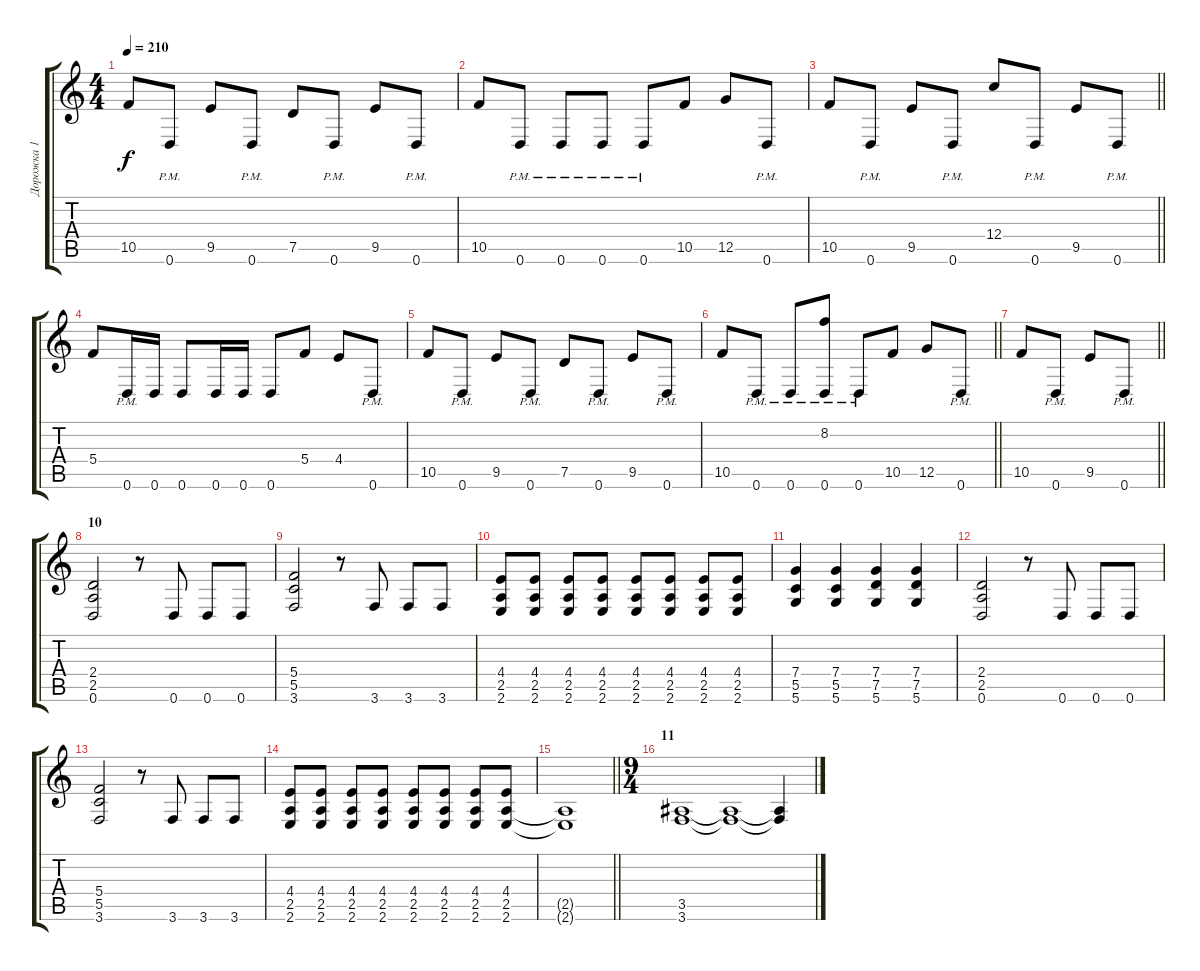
\track ("Дорожка 1" "Дорожка 1") {instrument distortionguitar}
\staff {score tabs}
\tuning (D4 A3 F3 C3 G2 D2) {hide}
\ts (4 4)
\tempo 210
\clef g2
\ks c
10.5.8{dy f} 0.6{pm}.8 9.5.8 0.6{pm}.8 7.5.8 0.6{pm}.8 9.5.8 0.6{pm}.8 |
10.5.8 0.6{pm}.8 0.6{pm}.8 0.6{pm}.8 0.6{pm}.8 10.5.8 12.5.8 0.6{pm}.8 |
\barLineRight lightlight
10.5.8 0.6{pm}.8 9.5.8 0.6{pm}.8 12.4.8 0.6{pm}.8 9.5.8 0.6{pm}.8 |
5.4.8 0.6{pm}.16 0.6.16 0.6.8 0.6.16 0.6.16 0.6.8 5.4.8 4.4.8 0.6{pm}.8 |
10.5.8 0.6{pm}.8 9.5.8 0.6{pm}.8 7.5.8 0.6{pm}.8 9.5.8 0.6{pm}.8 |
\barLineRight lightlight
10.5.8 0.6{pm}.8 0.6{pm}.8 (8.2 0.6{pm}).8 0.6{pm}.8 10.5.8 12.5.8 0.6{pm}.8 |
\barLineRight lightlight
10.5.8 0.6{pm}.8 9.5.8 0.6{pm}.8 |
\section ("" "10")
(2.4 2.5 0.6).2 r.8 0.6.8 0.6.8 0.6.8 |
(5.4 5.5 3.6).2 r.8 3.6.8 3.6.8 3.6.8 |
(4.4 2.5 2.6).8 (4.4 2.5 2.6).8 (4.4 2.5 2.6).8 (4.4 2.5 2.6).8 (4.4 2.5 2.6).8 (4.4 2.5 2.6).8 (4.4 2.5 2.6).8 (4.4 2.5 2.6).8 |
(7.4 5.5 5.6).4 (7.4 5.5 5.6).4 (7.4 7.5 5.6).4 (7.4 7.5 5.6).4 |
(2.4 2.5 0.6).2 r.8 0.6.8 0.6.8 0.6.8 |
(5.4 5.5 3.6).2 r.8 3.6.8 3.6.8 3.6.8 |
(4.4 2.5 2.6).8 (4.4 2.5 2.6).8 (4.4 2.5 2.6).8 (4.4 2.5 2.6).8 (4.4 2.5 2.6).8 (4.4 2.5 2.6).8 (4.4 2.5 2.6).8 (4.4 2.5 2.6).8 |
\barLineRight lightlight
(2.5{t} 2.6{t}).1 |
\ts (9 4)
\section ("" "11")
(3.5 3.6).1 (3.5{t} 3.6{t}).1 (3.5{t} 3.6{t}).4
